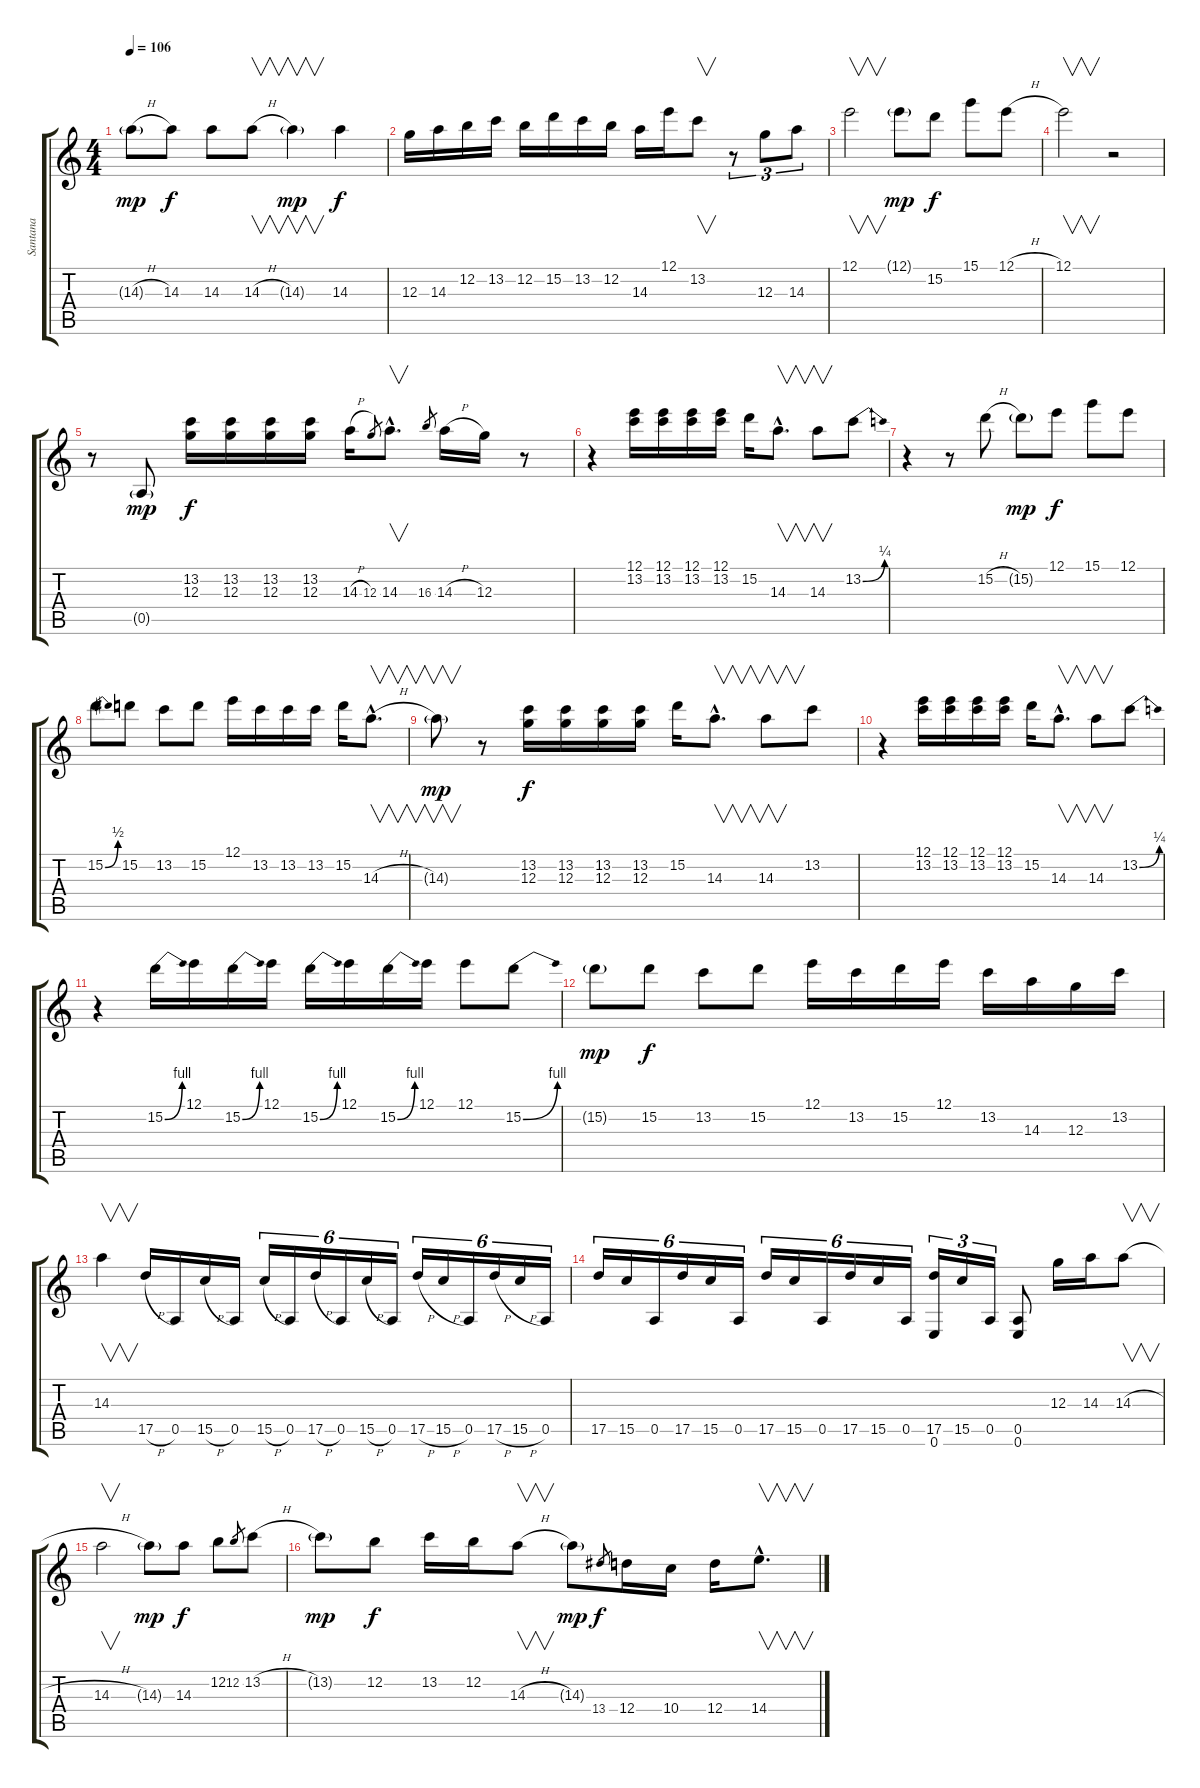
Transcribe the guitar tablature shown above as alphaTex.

\track ("Santana" "Santana") {instrument overdrivenguitar}
\staff {score tabs}
\tuning (E4 B3 G3 D3 A2 E2) {hide}
\ts (4 4)
\tempo 106
\clef g2
\ks c
14.3{h g}.8{dy mp} 14.3.8{dy f} 14.3.8 14.3{h}.8{v} 14.3{g}.4{v dy mp} 14.3.4{dy f} |
12.3.16 14.3.16 12.2.16 13.2.16 12.2.16 15.2.16 13.2.16 12.2.16 14.3.16 12.1.16 13.2.8{v} r.8{tu (3 2)} 12.3.8{tu (3 2)} 14.3.8{tu (3 2)} |
12.1.2{v} 12.1{g}.8{dy mp} 15.2.8{dy f} 15.1.8 12.1{h}.8 |
12.1.2{v} r.2 |
r.8 0.5{g}.8{dy mp} (13.2 12.3).16{dy f} (13.2 12.3).16 (13.2 12.3).16 (13.2 12.3).16 14.3{h}.16 12.3.8{gr} 14.3{hac}.8{v d} 16.3.8{gr} 14.3{h}.16 12.3.16 r.8 |
r.4 (12.1 13.2).16 (12.1 13.2).16 (12.1 13.2).16 (12.1 13.2).16 15.2.16 14.3{hac}.8{v d} 14.3.8{v} 13.2{be (bend 0 0 60 1)}.8 |
r.4 r.8 15.2{h}.8 15.2{g}.8{dy mp} 12.1.8{dy f} 15.1.8 12.1.8 |
15.2{be (bend 0 0 60 2)}.8 15.2.8 13.2.8 15.2.8 12.1.16 13.2.16 13.2.16 13.2.16 15.2.16 14.3{h hac}.8{v d} |
14.3{g}.8{v dy mp} r.8 (13.2 12.3).16{dy f} (13.2 12.3).16 (13.2 12.3).16 (13.2 12.3).16 15.2.16 14.3{hac}.8{v d} 14.3.8{v} 13.2.8 |
r.4 (12.1 13.2).16 (12.1 13.2).16 (12.1 13.2).16 (12.1 13.2).16 15.2.16 14.3{hac}.8{v d} 14.3.8{v} 13.2{be (bend 0 0 60 1)}.8 |
r.4 15.2{be (bend 0 0 60 4)}.16 12.1.16 15.2{be (bend 0 0 60 4)}.16 12.1.16 15.2{be (bend 0 0 60 4)}.16 12.1.16 15.2{be (bend 0 0 60 4)}.16 12.1.16 12.1.8 15.2{be (bend 0 0 60 4)}.8 |
15.2{g}.8{dy mp} 15.2.8{dy f} 13.2.8 15.2.8 12.1.16 13.2.16 15.2.16 12.1.16 13.2.16 14.3.16 12.3.16 13.2.16 |
14.3.4{v} 17.5{h}.16 0.5.16 15.5{h}.16 0.5.16 15.5{h}.16{tu (6 4)} 0.5.16{tu (6 4)} 17.5{h}.16{tu (6 4)} 0.5.16{tu (6 4)} 15.5{h}.16{tu (6 4)} 0.5.16{tu (6 4)} 17.5{h}.16{tu (6 4)} 15.5{h}.16{tu (6 4)} 0.5.16{tu (6 4)} 17.5{h}.16{tu (6 4)} 15.5{h}.16{tu (6 4)} 0.5.16{tu (6 4)} |
17.5.16{tu (6 4)} 15.5.16{tu (6 4)} 0.5.16{tu (6 4)} 17.5.16{tu (6 4)} 15.5.16{tu (6 4)} 0.5.16{tu (6 4)} 17.5.16{tu (6 4)} 15.5.16{tu (6 4)} 0.5.16{tu (6 4)} 17.5.16{tu (6 4)} 15.5.16{tu (6 4)} 0.5.16{tu (6 4)} (17.5 0.6).16{tu (3 2)} 15.5.16{tu (3 2)} 0.5.16{tu (3 2)} (0.5 0.6).8 12.3.16 14.3.16 14.3{h}.8{v} |
14.3{h}.2{v} 14.3{g}.8{dy mp} 14.3.8{dy f} 12.2.8 12.2.8{gr} 13.2{h}.8 |
13.2{g}.8{dy mp} 12.2.8{dy f} 13.2.16 12.2.16 14.3{h}.8{v} 14.3{g}.8{dy mp} 13.4.8{gr dy f} 12.4.16 10.4.16 12.4.16 14.4{h hac}.8{v d}
